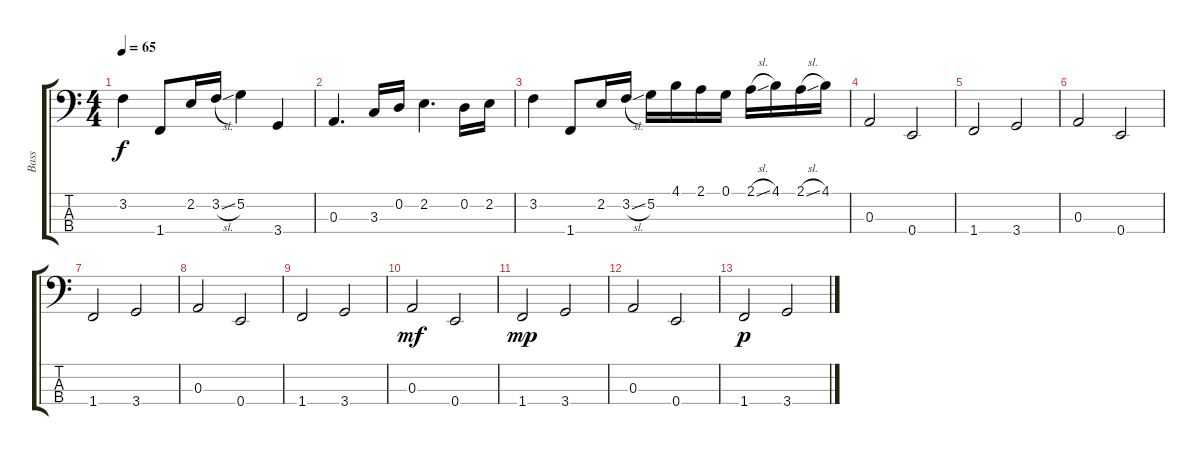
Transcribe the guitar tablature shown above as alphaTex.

\track ("Bass" "Bass") {instrument electricbassfinger}
\staff {score tabs}
\tuning (G2 D2 A1 E1) {hide}
\ts (4 4)
\tempo 65
\clef f4
\ks c
3.2.4{dy f} 1.4.8 2.2.16 3.2{sl}.16 5.2.4 3.4.4 |
0.3.4{d} 3.3.16 0.2.16 2.2.4{d} 0.2.16 2.2.16 |
3.2.4 1.4.8 2.2.16 3.2{sl}.16 5.2.16 4.1.16 2.1.16 0.1.16 2.1{sl}.16 4.1.16 2.1{sl}.16 4.1.16 |
0.3.2 0.4.2 |
1.4.2 3.4.2 |
0.3.2 0.4.2 |
1.4.2 3.4.2 |
0.3.2 0.4.2 |
1.4.2 3.4.2 |
0.3.2{dy mf} 0.4.2 |
1.4.2{dy mp} 3.4.2 |
0.3.2 0.4.2 |
1.4.2{dy p} 3.4.2
